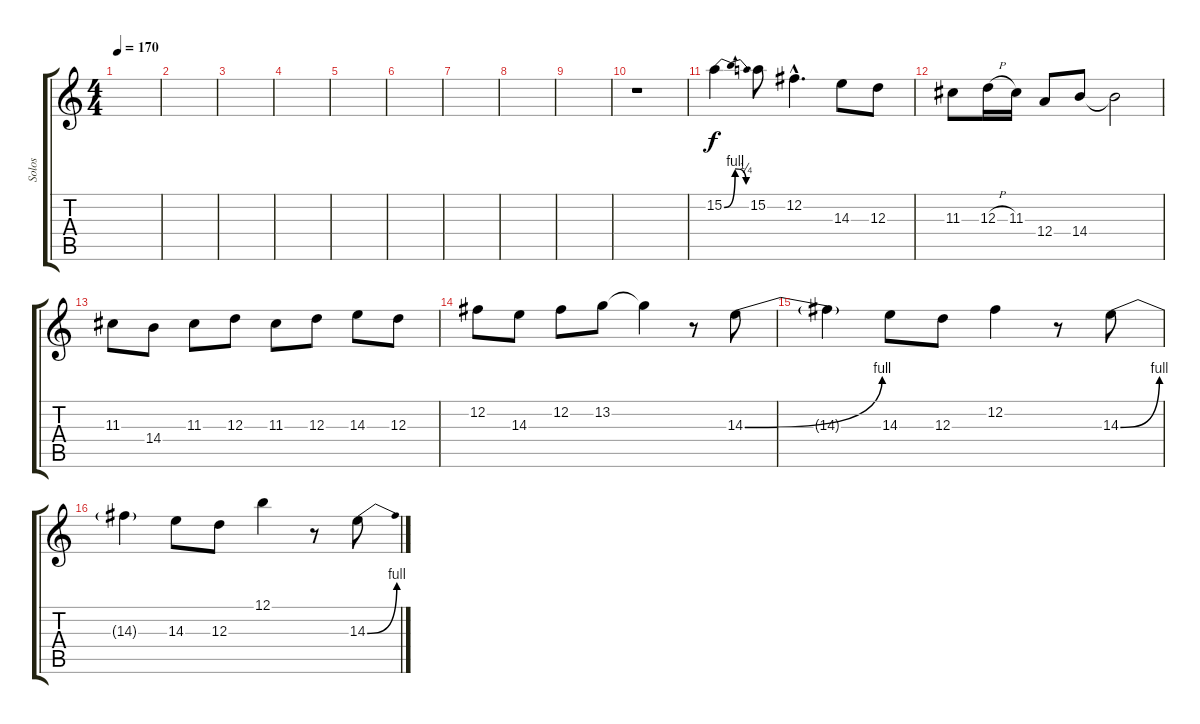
\track ("Solos" "Solos") {instrument overdrivenguitar}
\staff {score tabs}
\tuning (B3 Gb3 D3 A2 E2 B1) {hide}
\ts (4 4)
\tempo 170
\clef g2
\ks c
|
|
|
|
|
|
|
|
|
r.1 |
15.2{be (bendrelease 0 0 30 4 30 4 60 1)}.4 15.2.8 12.2{hac}.4{d} 14.3.8 12.3.8 |
11.3.8 12.3{h}.16 11.3.16 12.4.8 14.4.8 14.4{t}.2 |
11.3.8 14.4.8 11.3.8 12.3.8 11.3.8 12.3.8 14.3.8 12.3.8 |
12.2.8 14.3.8 12.2.8 13.2.8 13.2{t}.4 r.8 14.3{be (bend 0 0 60 4)}.8 |
14.3{t}.4 14.3.8 12.3.8 12.2.4 r.8 14.3{be (bend 0 0 60 4)}.8 |
14.3{t}.4 14.3.8 12.3.8 12.1.4 r.8 14.3{be (bend 0 0 60 4)}.8
